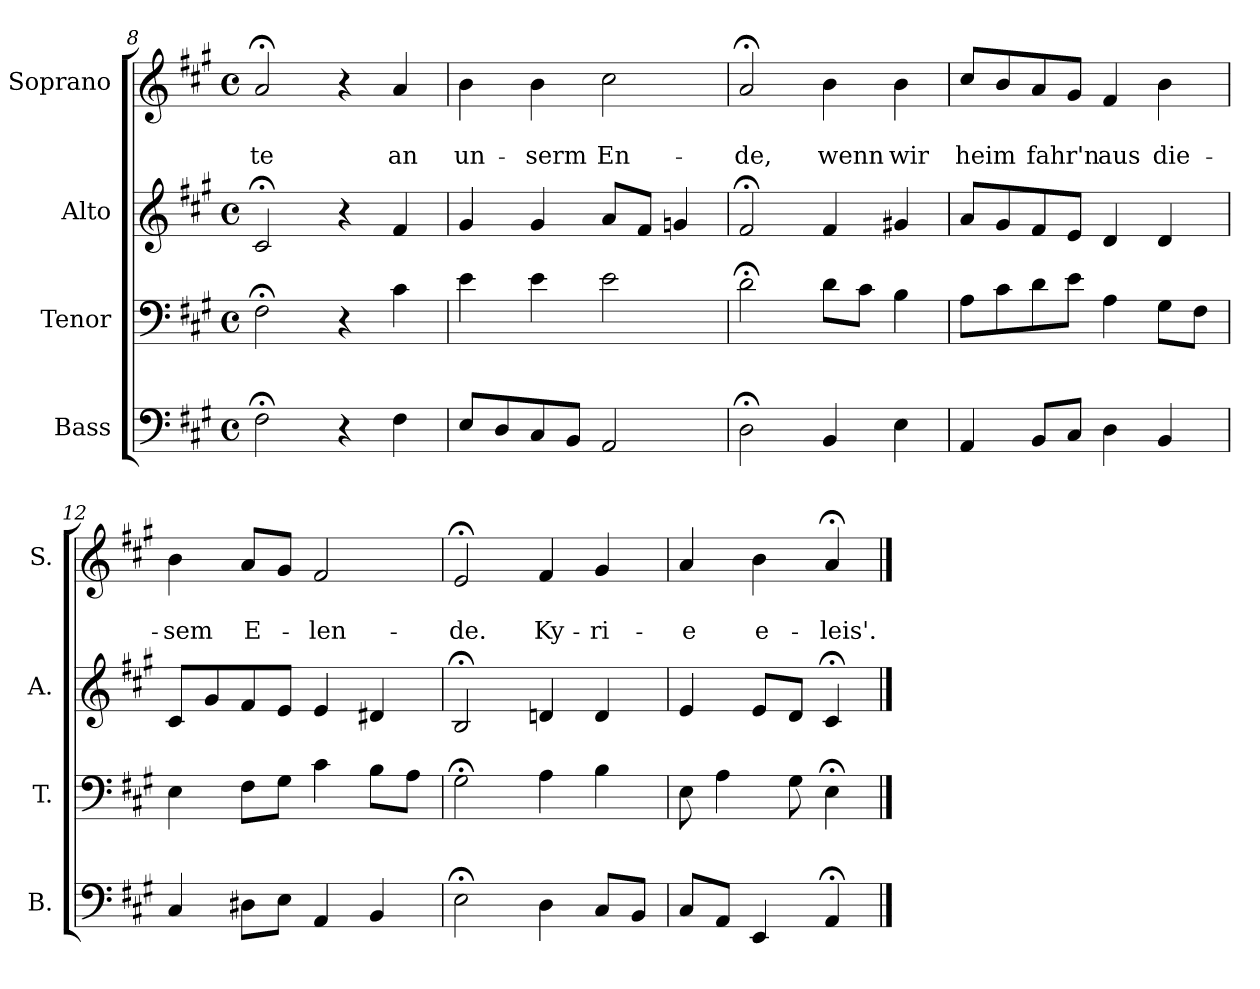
**kern	**kern	**kern	**kern	**text	**text
*part4	*part3	*part2	*part1	*part1	*part1
*staff4	*staff3	*staff2	*staff1	*staff1	*staff1
*I"Bass	*I"Tenor	*I"Alto	*I"Soprano	*	*
*I'B.	*I'T.	*I'A.	*I'S.	*	*
*clefF4	*clefF4	*clefG2	*clefG2	*	*
*k[f#c#g#]	*k[f#c#g#]	*k[f#c#g#]	*k[f#c#g#]	*	*
*A:	*A:	*A:	*A:	*	*
*M4/4	*M4/4	*M4/4	*M4/4	*	*
*met(c)	*met(c)	*met(c)	*met(c)	*	*
=8	=8	=8	=8	=8	=8
2F#;<\	2F#;<\	2c#;</	2a;</	.	-te
4r	4r	4r	4r	.	.
4F#\	4c#\	4f#/	4a/	.	an
=9	=9	=9	=9	=9	=9
8E/L	4e\	4g#/	4b\	.	un-
8D/	.	.	.	.	.
8C#/	4e\	4g#/	4b\	.	-serm
8BB/J	.	.	.	.	.
2AA/	2e\	8a/L	2cc#\	.	En-
.	.	8f#/J	.	.	.
.	.	4gn/	.	.	.
!!LO:PB:g=z
=10	=10	=10	=10	=10	=10
2D;<\	2d;<\	2f#;</	2a;</	.	-de,
4BB/	8d\L	4f#/	4b\	.	wenn
.	8c#\J	.	.	.	.
4E\	4B\	4g#X/	4b\	.	wir
=11	=11	=11	=11	=11	=11
4AA/	8A\L	8a/L	8cc#/L	.	heim
.	8c#\	8g#/	8b/	.	.
8BB/L	8d\	8f#/	8a/	.	fahr'n
8C#/J	8e\J	8e/J	8g#/J	.	.
4D\	4A\	4d/	4f#/	.	aus
4BB/	8G#\L	4d/	4b\	.	die-
.	8F#\J	.	.	.	.
=12	=12	=12	=12	=12	=12
4C#/	4E\	8c#/L	4b\	.	-sem
.	.	8g#/	.	.	.
8D#X\L	8F#\L	8f#/	8a/L	.	E-
8E\J	8G#\J	8e/J	8g#/J	.	.
4AA/	4c#\	4e/	2f#/	.	-len-
4BB/	8B\L	4d#X/	.	.	.
.	8A\J	.	.	.	.
=13	=13	=13	=13	=13	=13
2E;<\	2G#;<\	2B;</	2e;</	.	-de.
4D\	4A\	4dn/	4f#/	.	Ky-
8C#/L	4B\	4d/	4g#/	.	-ri-
8BB/J	.	.	.	.	.
=14	=14	=14	=14	=14	=14
8C#/L	8E\	4e/	4a/	.	-e
8AA/J	4A\	.	.	.	.
4EE/	.	8e/L	4b\	.	e-
.	8G#\	8d/J	.	.	.
4AA;</	4E;<\	4c#;</	4a;</	.	-leis'.
==	==	==	==	==	==
*-	*-	*-	*-	*-	*-
